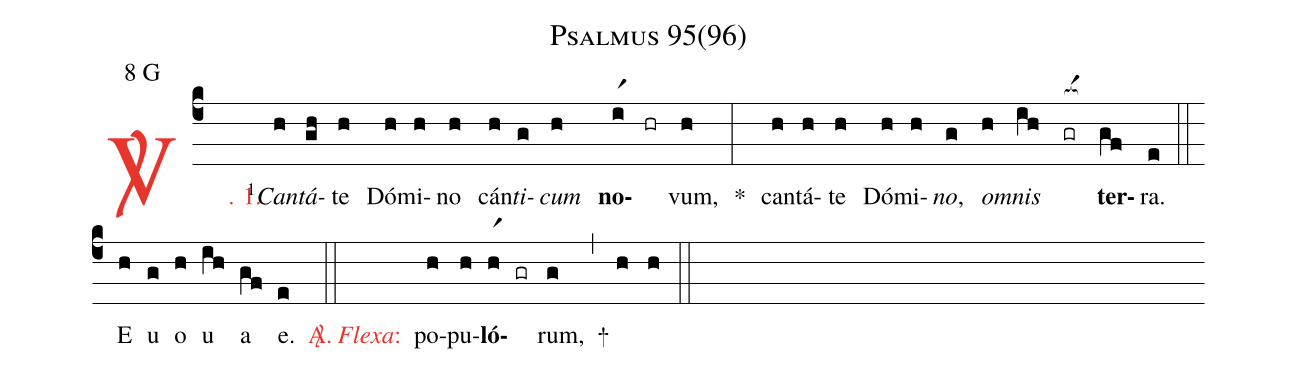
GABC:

name: Psalmus 95(96);
mode: 8;
mode-differentia: G;
%%
(c4)

<c><sp>V/</sp>. 1.</c>() <v>\VSup{1}</v><i>Can</i>(h)<i>tá</i>(gh)te(h) Dó(h)mi(h)no(h) cán(h)<i>ti</i>(g)<i>cum</i>(h) <b>no</b>(ir1)(hr)vum,(h) *(:) can(h)tá(h)te(h) Dó(h)mi(h)<i>no</i>,(g) <i>om</i>(h)<i>nis</i>(ih) <nlba>(gr[ocba:1{])<b>ter</b>(gf[ocba:0}])ra.</nlba>(e) (::)

<eu>E(h) u(g) o(h) u(ih) a(gf) e.</eu>(e) <c><sp>A/</sp>.</c>(::)

<nlba><c><i>Flexa</i>:</c>() po</nlba>(h)pu(h)<b>ló</b>(hr1)(gr)rum,(g) +(,) (h) (h) (::)
